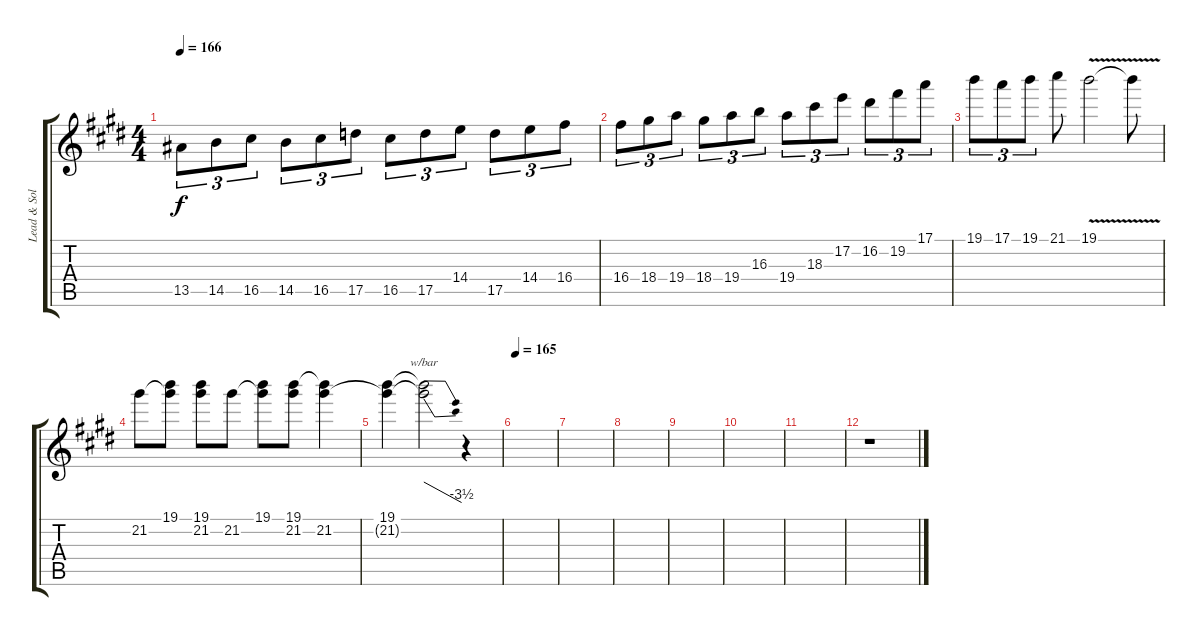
\track ("Lead & Solo" "Lead & Sol") {instrument distortionguitar}
\staff {score tabs}
\tuning (E4 B3 G3 D3 A2 E2) {hide}
\ts (4 4)
\tempo 166
\clef g2
\ks e
13.5.8{tu (3 2) dy f} 14.5.8{tu (3 2)} 16.5.8{tu (3 2)} 14.5.8{tu (3 2)} 16.5.8{tu (3 2)} 17.5.8{tu (3 2)} 16.5.8{tu (3 2)} 17.5.8{tu (3 2)} 14.4.8{tu (3 2)} 17.5.8{tu (3 2)} 14.4.8{tu (3 2)} 16.4.8{tu (3 2)} |
16.4.8{tu (3 2)} 18.4.8{tu (3 2)} 19.4.8{tu (3 2)} 18.4.8{tu (3 2)} 19.4.8{tu (3 2)} 16.3.8{tu (3 2)} 19.4.8{tu (3 2)} 18.3.8{tu (3 2)} 17.2.8{tu (3 2)} 16.2.8{tu (3 2)} 19.2.8{tu (3 2)} 17.1.8{tu (3 2)} |
19.1.8{tu (3 2)} 17.1.8{tu (3 2)} 19.1.8{tu (3 2)} 21.1.8 19.1{v}.2 19.1{t}.8 |
21.2.8 (19.1 21.2{t}).8 (19.1 21.2).8 21.2.8 (19.1 21.2{t}).8 (19.1 21.2).8 (19.1{t} 21.2).4 |
(19.1 21.2{t}).4 (19.1{t} 21.2{t}).2{tbe (dive default 0 0 60 -14)} r.4 |
\tempo 165
|
|
|
|
|
|
r.1
